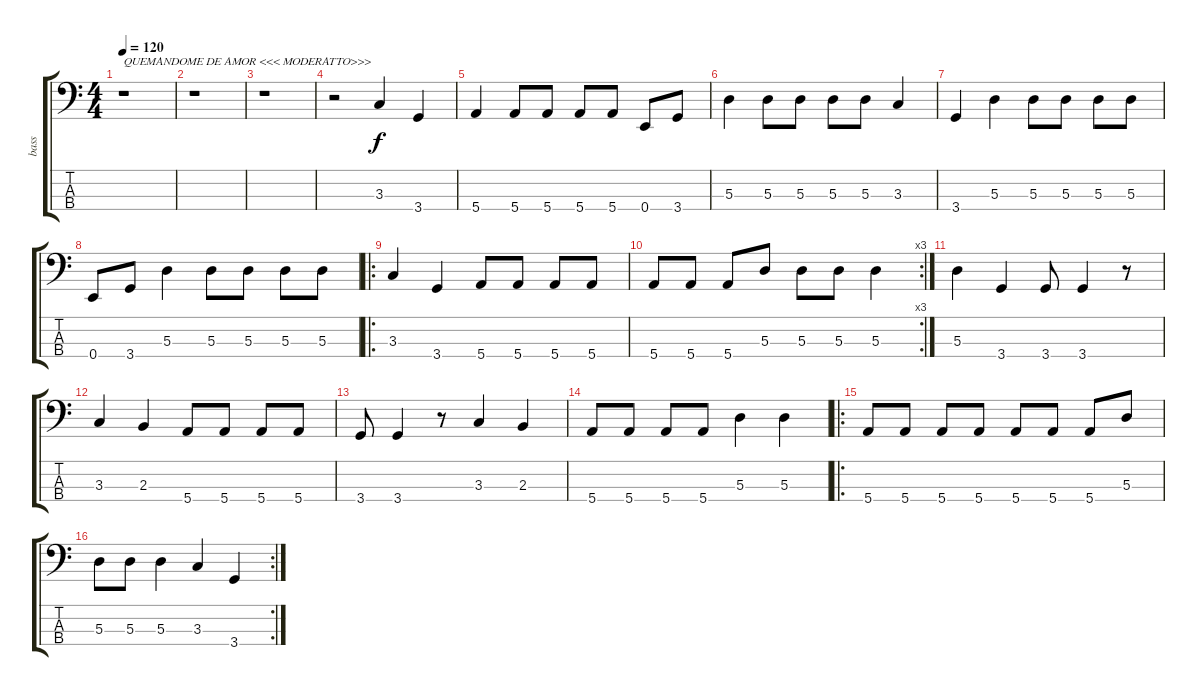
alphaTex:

\track ("bass" "bass") {instrument electricbassfinger}
\staff {score tabs}
\tuning (G2 D2 A1 E1) {hide}
\ts (4 4)
\tempo 120
\clef f4
\ks c
r.1{txt "QUEMANDOME DE AMOR <<< MODERATTO>>>" dy f instrument electricbassfinger} |
r.1 |
r.1 |
r.2 3.3.4 3.4.4 |
5.4.4 5.4.8 5.4.8 5.4.8 5.4.8 0.4.8 3.4.8 |
5.3.4 5.3.8 5.3.8 5.3.8 5.3.8 3.3.4 |
3.4.4 5.3.4 5.3.8 5.3.8 5.3.8 5.3.8 |
0.4.8 3.4.8 5.3.4 5.3.8 5.3.8 5.3.8 5.3.8 |
\ro
3.3.4 3.4.4 5.4.8 5.4.8 5.4.8 5.4.8 |
\rc 3
5.4.8 5.4.8 5.4.8 5.3.8 5.3.8 5.3.8 5.3.4 |
5.3.4 3.4.4 3.4.8 3.4.4 r.8 |
3.3.4 2.3.4 5.4.8 5.4.8 5.4.8 5.4.8 |
3.4.8 3.4.4 r.8 3.3.4 2.3.4 |
5.4.8 5.4.8 5.4.8 5.4.8 5.3.4 5.3.4 |
\ro
5.4.8 5.4.8 5.4.8 5.4.8 5.4.8 5.4.8 5.4.8 5.3.8 |
\rc 2
5.3.8 5.3.8 5.3.4 3.3.4 3.4.4
